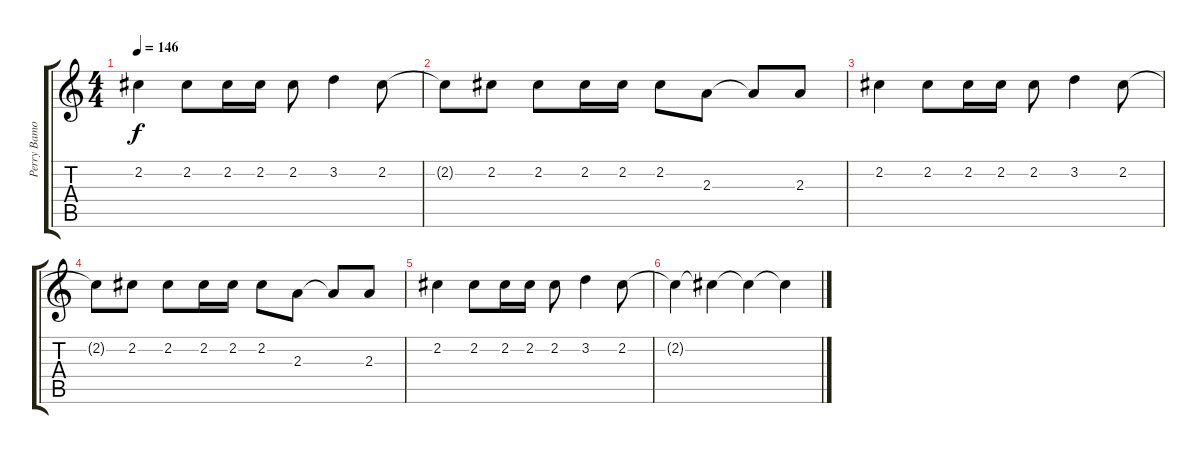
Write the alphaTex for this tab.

\track ("Perry Bamonte Electric Guitar" "Perry Bamo") {instrument electricguitarjazz}
\staff {score tabs}
\tuning (E4 B3 G3 D3 A2 E2) {hide}
\ts (4 4)
\tempo 146
\clef g2
\ks c
2.2.4{dy f} 2.2.8 2.2.16 2.2.16 2.2.8 3.2.4 2.2.8 |
2.2{t}.8 2.2.8 2.2.8 2.2.16 2.2.16 2.2.8 2.3.8 2.3{t}.8 2.3.8 |
2.2.4 2.2.8 2.2.16 2.2.16 2.2.8 3.2.4 2.2.8 |
2.2{t}.8 2.2.8 2.2.8 2.2.16 2.2.16 2.2.8 2.3.8 2.3{t}.8 2.3.8 |
2.2.4 2.2.8 2.2.16 2.2.16 2.2.8 3.2.4 2.2.8 |
2.2{t}.4 2.2{t}.4 2.2{t}.4 2.2{t}.4
